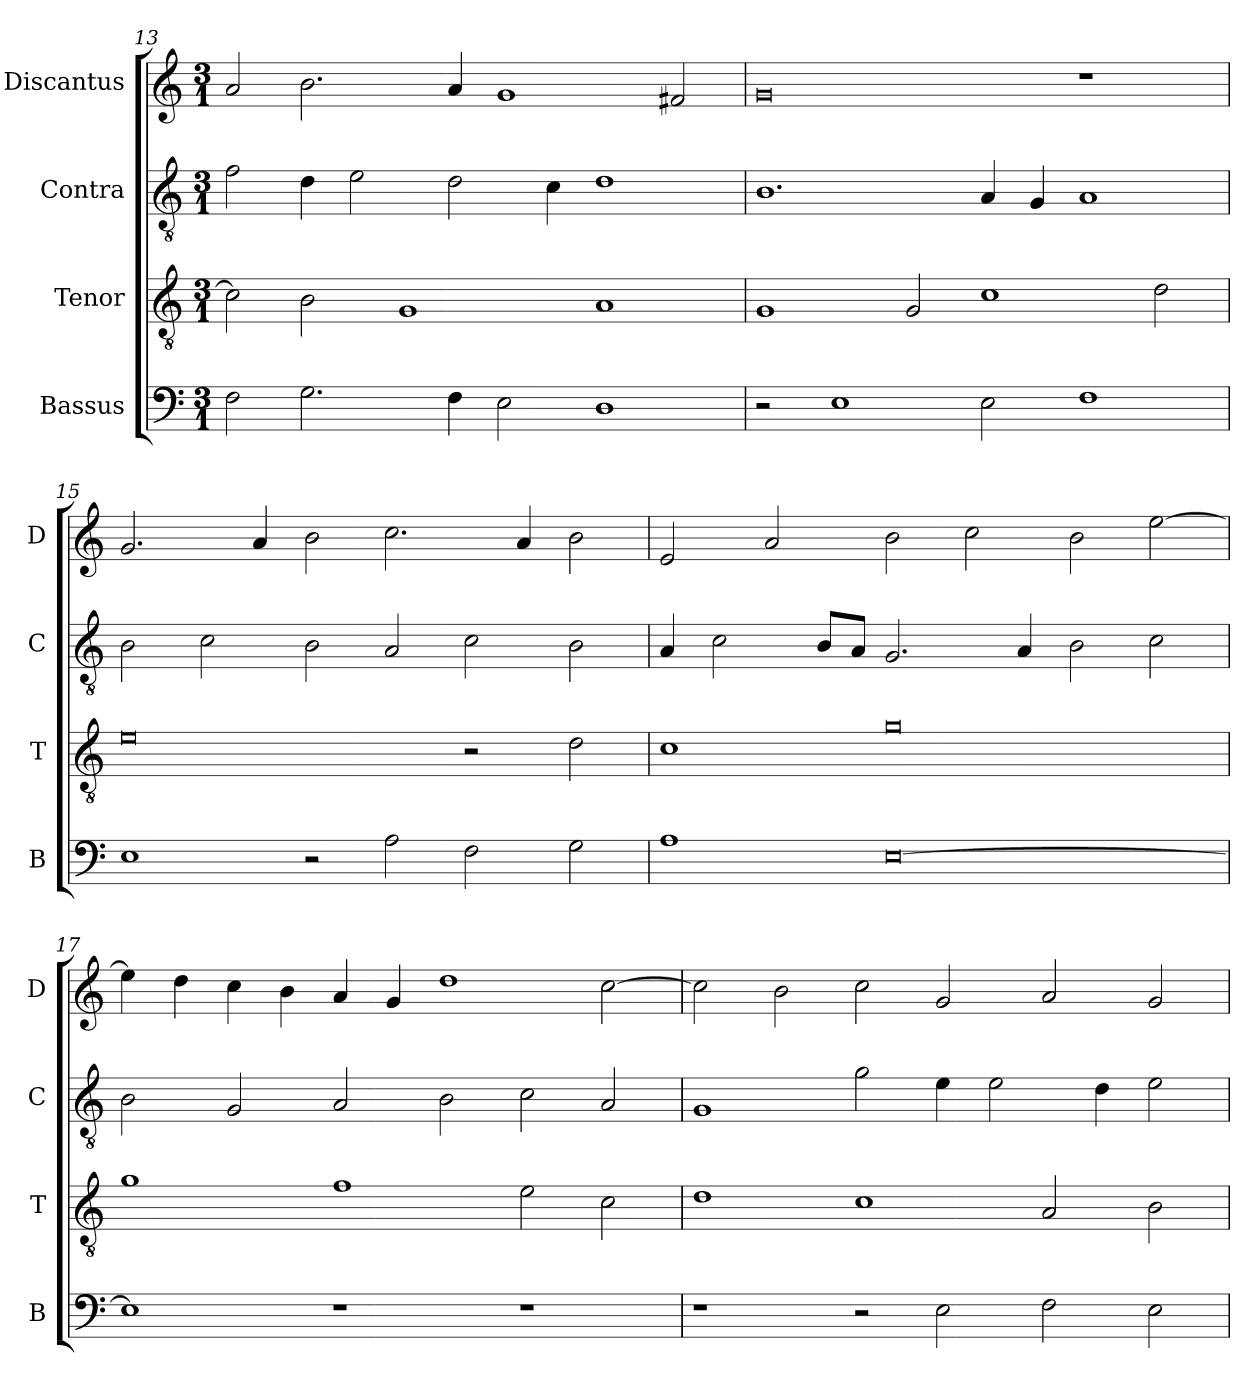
**kern	**kern	**kern	**kern
*part4	*part3	*part2	*part1
*staff4	*staff3	*staff2	*staff1
*I"Bassus	*I"Tenor	*I"Contra	*I"Discantus
*I'B	*I'T	*I'C	*I'D
*clefF4	*clefGv2	*clefGv2	*clefG2
*k[]	*k[]	*k[]	*k[]
*M3/1	*M3/1	*M3/1	*M3/1
=13	=13	=13	=13
2F\	2c\]	2f\	2a/
2.G\	2B\	4d\	2.b\
.	.	2e\	.
.	1G	.	.
4F\	.	2d\	4a/
2E\	.	.	1g
.	.	4c\	.
1D	1A	1d	.
.	.	.	2f#X/
=14	=14	=14	=14
2r	1G	1.B	0g
1E	.	.	.
.	2G/	.	.
2E\	1c	4A/	.
.	.	4G/	.
1F	.	1A	1r
.	2d\	.	.
=15	=15	=15	=15
1E	0e	2B\	2.g/
.	.	2c\	.
.	.	.	4a/
2r	.	2B\	2b\
2A\	.	2A/	2.cc\
2F\	2r	2c\	.
.	.	.	4a/
2G\	2d\	2B\	2b\
=16	=16	=16	=16
1A	1c	4A/	2e/
.	.	2c\	.
.	.	.	2a/
.	.	8B/L	.
.	.	8A/J	.
[0E	0g	2.G/	2b\
.	.	.	2cc\
.	.	4A/	.
.	.	2B\	2b\
.	.	2c\	[2ee\
=17	=17	=17	=17
1E]	1g	2B\	4ee\]
.	.	.	4dd\
.	.	2G/	4cc\
.	.	.	4b\
1r	1f	2A/	4a/
.	.	.	4g/
.	.	2B\	1dd
1r	2e\	2c\	.
.	2c\	2A/	[2cc\
=18	=18	=18	=18
1r	1d	1G	2cc\]
.	.	.	2b\
2r	1c	2g\	2cc\
2E\	.	4e\	2g/
.	.	2e\	.
2F\	2A/	.	2a/
.	.	4d\	.
2E\	2B\	2e\	2g/
=	=	=	=
*-	*-	*-	*-
